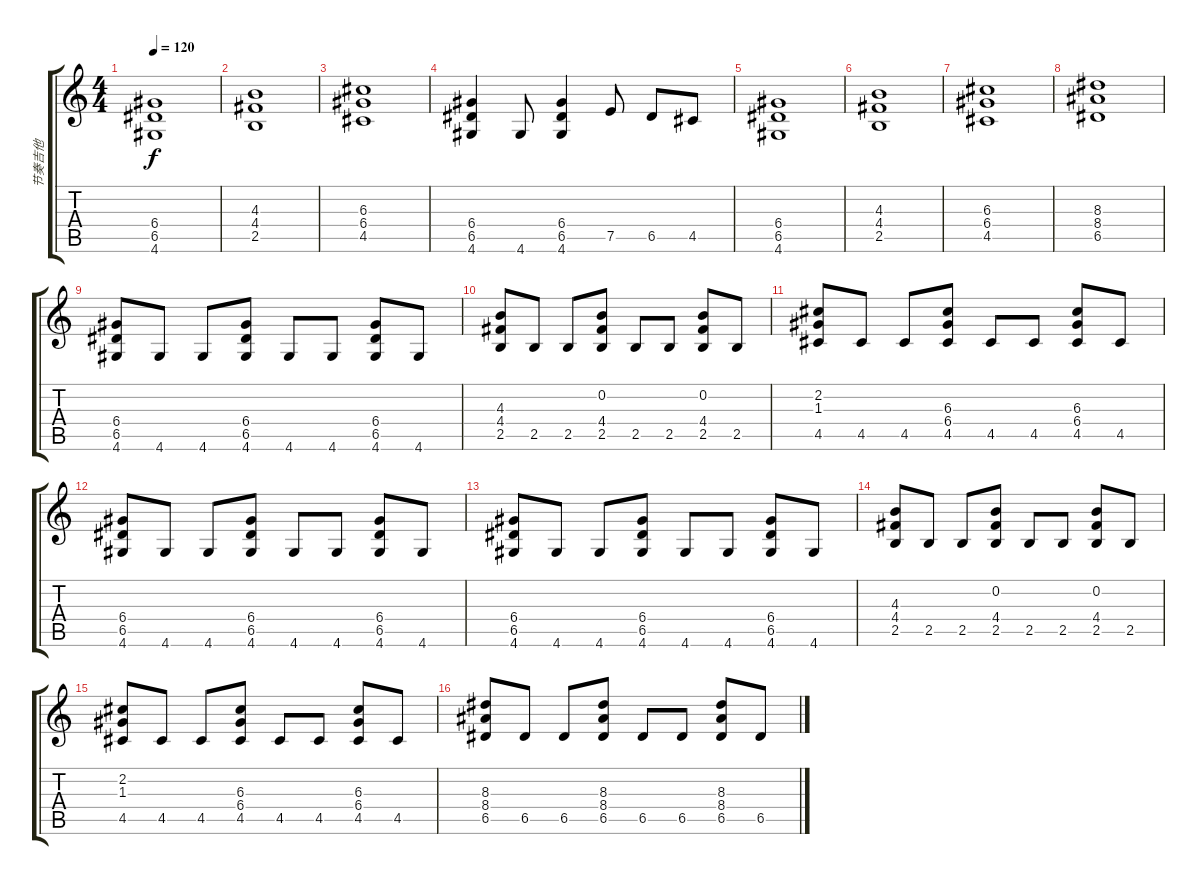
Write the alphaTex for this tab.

\track ("节奏吉他" "节奏吉他") {instrument acousticguitarsteel}
\staff {score tabs}
\tuning (E4 B3 G3 D3 A2 E2) {hide}
\ts (4 4)
\tempo 120
\clef g2
\ks c
(6.4 6.5 4.6).1{dy f} |
(4.3 4.4 2.5).1 |
(6.3 6.4 4.5).1 |
(6.4 6.5 4.6).4 4.6.8 (6.4 6.5 4.6).4 7.5.8 6.5.8 4.5.8 |
(6.4 6.5 4.6).1 |
(4.3 4.4 2.5).1 |
(6.3 6.4 4.5).1 |
(8.3 8.4 6.5).1 |
(6.4 6.5 4.6).8 4.6.8 4.6.8 (6.4 6.5 4.6).8 4.6.8 4.6.8 (6.4 6.5 4.6).8 4.6.8 |
(4.3 4.4 2.5).8 2.5.8 2.5.8 (0.2 4.4 2.5).8 2.5.8 2.5.8 (0.2 4.4 2.5).8 2.5.8 |
(2.2 1.3 4.5).8 4.5.8 4.5.8 (6.3 6.4 4.5).8 4.5.8 4.5.8 (6.3 6.4 4.5).8 4.5.8 |
(6.4 6.5 4.6).8 4.6.8 4.6.8 (6.4 6.5 4.6).8 4.6.8 4.6.8 (6.4 6.5 4.6).8 4.6.8 |
(6.4 6.5 4.6).8 4.6.8 4.6.8 (6.4 6.5 4.6).8 4.6.8 4.6.8 (6.4 6.5 4.6).8 4.6.8 |
(4.3 4.4 2.5).8 2.5.8 2.5.8 (0.2 4.4 2.5).8 2.5.8 2.5.8 (0.2 4.4 2.5).8 2.5.8 |
(2.2 1.3 4.5).8 4.5.8 4.5.8 (6.3 6.4 4.5).8 4.5.8 4.5.8 (6.3 6.4 4.5).8 4.5.8 |
(8.3 8.4 6.5).8 6.5.8 6.5.8 (8.3 8.4 6.5).8 6.5.8 6.5.8 (8.3 8.4 6.5).8 6.5.8
